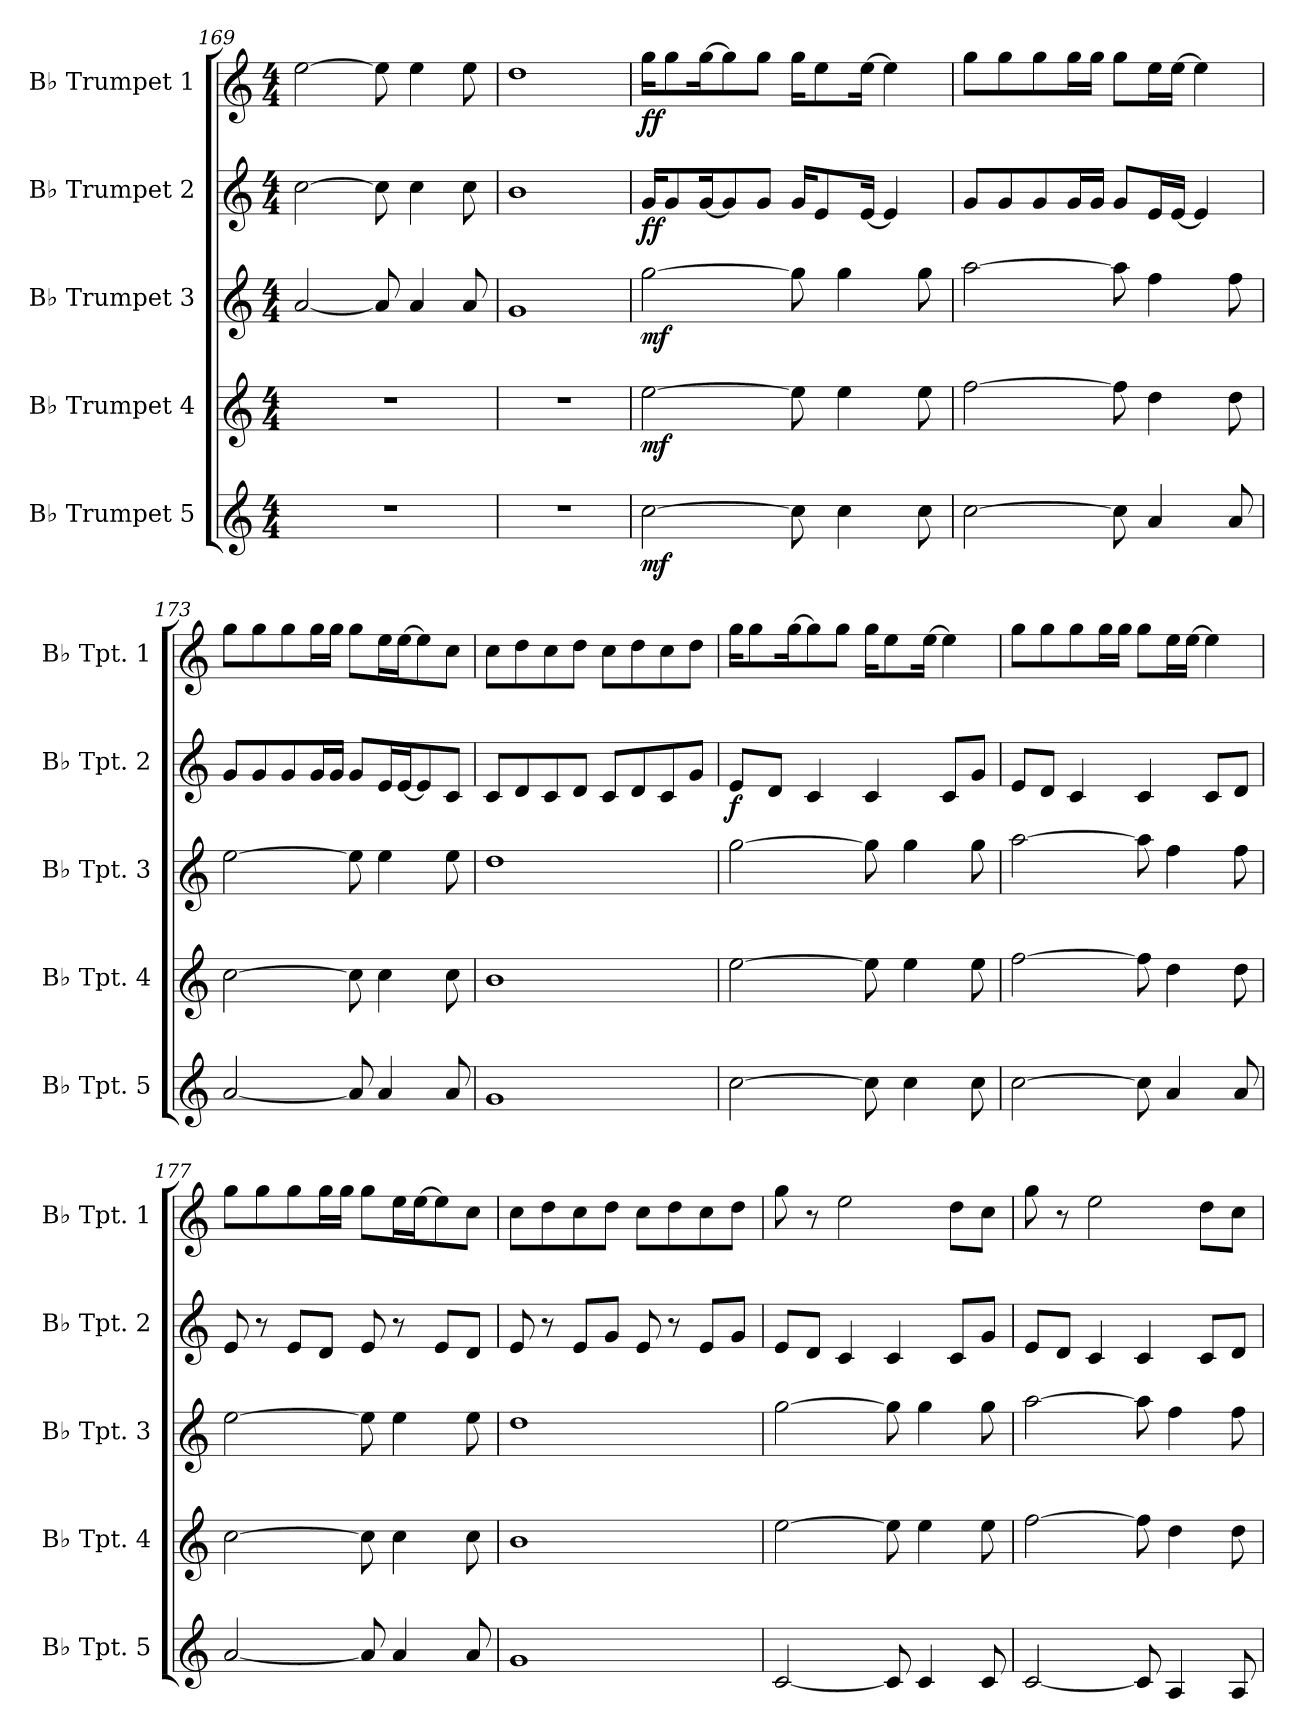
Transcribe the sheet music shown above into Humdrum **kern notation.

**kern	**dynam	**kern	**dynam	**kern	**dynam	**kern	**dynam	**kern	**dynam
*part5	*part5	*part4	*part4	*part3	*part3	*part2	*part2	*part1	*part1
*staff5	*staff5	*staff4	*staff4	*staff3	*staff3	*staff2	*staff2	*staff1	*staff1
*I"B♭ Trumpet 5	*	*I"B♭ Trumpet 4	*	*I"B♭ Trumpet 3	*	*I"B♭ Trumpet 2	*	*I"B♭ Trumpet 1	*
*I'B♭ Tpt. 5	*	*I'B♭ Tpt. 4	*	*I'B♭ Tpt. 3	*	*I'B♭ Tpt. 2	*	*I'B♭ Tpt. 1	*
!!LO:PB:g=z
*clefG2	*	*clefG2	*	*clefG2	*	*clefG2	*	*clefG2	*
*ITrd1c2	*	*ITrd1c2	*	*ITrd1c2	*	*ITrd1c2	*	*ITrd1c2	*
*k[b-e-]	*	*k[b-e-]	*	*k[b-e-]	*	*k[b-e-]	*	*k[b-e-]	*
*B-:	*	*B-:	*	*B-:	*	*B-:	*	*B-:	*
*M4/4	*	*M4/4	*	*M4/4	*	*M4/4	*	*M4/4	*
=169	=169	=169	=169	=169	=169	=169	=169	=169	=169
1r	.	1r	.	[2g/	.	[2b-\	.	[2dd\	.
.	.	.	.	8g/]	.	8b-\]	.	8dd\]	.
.	.	.	.	4g/	.	4b-\	.	4dd\	.
.	.	.	.	8g/	.	8b-\	.	8dd\	.
=170	=170	=170	=170	=170	=170	=170	=170	=170	=170
1r	.	1r	.	1f	.	1a	.	1cc	.
=171	=171	=171	=171	=171	=171	=171	=171	=171	=171
!	!LO:DY:b	!	!LO:DY:b	!	!LO:DY:b	!	!LO:DY:b	!	!LO:DY:b
[2b-\	mf	[2dd\	mf	[2ff\	mf	16f/KL	ff	16ff\KL	ff
.	.	.	.	.	.	8f/	.	8ff\	.
.	.	.	.	.	.	[16f/K	.	[16ff\K	.
.	.	.	.	.	.	8f/]	.	8ff\]	.
.	.	.	.	.	.	8f/J	.	8ff\J	.
8b-\]	.	8dd\]	.	8ff\]	.	16f/KL	.	16ff\KL	.
.	.	.	.	.	.	8d/	.	8dd\	.
4b-\	.	4dd\	.	4ff\	.	.	.	.	.
.	.	.	.	.	.	[16d/Jk	.	[16dd\Jk	.
.	.	.	.	.	.	4d/]	.	4dd\]	.
8b-\	.	8dd\	.	8ff\	.	.	.	.	.
!!LO:PB:g=z
=172	=172	=172	=172	=172	=172	=172	=172	=172	=172
[2b-\	.	[2ee-\	.	[2gg\	.	8f/L	.	8ff\L	.
.	.	.	.	.	.	8f/	.	8ff\	.
.	.	.	.	.	.	8f/	.	8ff\	.
.	.	.	.	.	.	16f/L	.	16ff\L	.
.	.	.	.	.	.	16f/JJ	.	16ff\JJ	.
8b-\]	.	8ee-\]	.	8gg\]	.	8f/L	.	8ff\L	.
4g/	.	4cc\	.	4ee-\	.	16d/L	.	16dd\L	.
.	.	.	.	.	.	[16d/JJ	.	[16dd\JJ	.
.	.	.	.	.	.	4d/]	.	4dd\]	.
8g/	.	8cc\	.	8ee-\	.	.	.	.	.
=173	=173	=173	=173	=173	=173	=173	=173	=173	=173
[2g/	.	[2b-\	.	[2dd\	.	8f/L	.	8ff\L	.
.	.	.	.	.	.	8f/	.	8ff\	.
.	.	.	.	.	.	8f/	.	8ff\	.
.	.	.	.	.	.	16f/L	.	16ff\L	.
.	.	.	.	.	.	16f/JJ	.	16ff\JJ	.
8g/]	.	8b-\]	.	8dd\]	.	8f/L	.	8ff\L	.
4g/	.	4b-\	.	4dd\	.	16d/L	.	16dd\L	.
.	.	.	.	.	.	[16d/J	.	[16dd\J	.
.	.	.	.	.	.	8d/]	.	8dd\]	.
8g/	.	8b-\	.	8dd\	.	8B-/J	.	8b-\J	.
=174	=174	=174	=174	=174	=174	=174	=174	=174	=174
1f	.	1a	.	1cc	.	8B-/L	.	8b-\L	.
.	.	.	.	.	.	8c/	.	8cc\	.
.	.	.	.	.	.	8B-/	.	8b-\	.
.	.	.	.	.	.	8c/J	.	8cc\J	.
.	.	.	.	.	.	8B-/L	.	8b-\L	.
.	.	.	.	.	.	8c/	.	8cc\	.
.	.	.	.	.	.	8B-/	.	8b-\	.
.	.	.	.	.	.	8f/J	.	8cc\J	.
=175	=175	=175	=175	=175	=175	=175	=175	=175	=175
!	!	!	!	!	!	!	!LO:DY:b	!	!
[2b-\	.	[2dd\	.	[2ff\	.	8d/L	f	16ff\KL	.
.	.	.	.	.	.	.	.	8ff\	.
.	.	.	.	.	.	8c/J	.	.	.
.	.	.	.	.	.	.	.	[16ff\K	.
.	.	.	.	.	.	4B-/	.	8ff\]	.
.	.	.	.	.	.	.	.	8ff\J	.
8b-\]	.	8dd\]	.	8ff\]	.	4B-/	.	16ff\KL	.
.	.	.	.	.	.	.	.	8dd\	.
4b-\	.	4dd\	.	4ff\	.	.	.	.	.
.	.	.	.	.	.	.	.	[16dd\Jk	.
.	.	.	.	.	.	8B-/L	.	4dd\]	.
8b-\	.	8dd\	.	8ff\	.	8f/J	.	.	.
!!LO:PB:g=z
=176	=176	=176	=176	=176	=176	=176	=176	=176	=176
[2b-\	.	[2ee-\	.	[2gg\	.	8d/L	.	8ff\L	.
.	.	.	.	.	.	8c/J	.	8ff\	.
.	.	.	.	.	.	4B-/	.	8ff\	.
.	.	.	.	.	.	.	.	16ff\L	.
.	.	.	.	.	.	.	.	16ff\JJ	.
8b-\]	.	8ee-\]	.	8gg\]	.	4B-/	.	8ff\L	.
4g/	.	4cc\	.	4ee-\	.	.	.	16dd\L	.
.	.	.	.	.	.	.	.	[16dd\JJ	.
.	.	.	.	.	.	8B-/L	.	4dd\]	.
8g/	.	8cc\	.	8ee-\	.	8c/J	.	.	.
=177	=177	=177	=177	=177	=177	=177	=177	=177	=177
[2g/	.	[2b-\	.	[2dd\	.	8d/	.	8ff\L	.
.	.	.	.	.	.	8r	.	8ff\	.
.	.	.	.	.	.	8d/L	.	8ff\	.
.	.	.	.	.	.	8c/J	.	16ff\L	.
.	.	.	.	.	.	.	.	16ff\JJ	.
8g/]	.	8b-\]	.	8dd\]	.	8d/	.	8ff\L	.
4g/	.	4b-\	.	4dd\	.	8r	.	16dd\L	.
.	.	.	.	.	.	.	.	[16dd\J	.
.	.	.	.	.	.	8d/L	.	8dd\]	.
8g/	.	8b-\	.	8dd\	.	8c/J	.	8b-\J	.
!!LO:PB:g=z
=178	=178	=178	=178	=178	=178	=178	=178	=178	=178
1f	.	1a	.	1cc	.	8d/	.	8b-\L	.
.	.	.	.	.	.	8r	.	8cc\	.
.	.	.	.	.	.	8d/L	.	8b-\	.
.	.	.	.	.	.	8f/J	.	8cc\J	.
.	.	.	.	.	.	8d/	.	8b-\L	.
.	.	.	.	.	.	8r	.	8cc\	.
.	.	.	.	.	.	8d/L	.	8b-\	.
.	.	.	.	.	.	8f/J	.	8cc\J	.
=179	=179	=179	=179	=179	=179	=179	=179	=179	=179
[2B-/	.	[2dd\	.	[2ff\	.	8d/L	.	8ff\	.
.	.	.	.	.	.	8c/J	.	8r	.
.	.	.	.	.	.	4B-/	.	2dd\	.
8B-/]	.	8dd\]	.	8ff\]	.	4B-/	.	.	.
4B-/	.	4dd\	.	4ff\	.	.	.	.	.
.	.	.	.	.	.	8B-/L	.	8cc\L	.
8B-/	.	8dd\	.	8ff\	.	8f/J	.	8b-\J	.
!!LO:PB:g=z
=180	=180	=180	=180	=180	=180	=180	=180	=180	=180
[2B-/	.	[2ee-\	.	[2gg\	.	8d/L	.	8ff\	.
.	.	.	.	.	.	8c/J	.	8r	.
.	.	.	.	.	.	4B-/	.	2dd\	.
8B-/]	.	8ee-\]	.	8gg\]	.	4B-/	.	.	.
4G/	.	4cc\	.	4ee-\	.	.	.	.	.
.	.	.	.	.	.	8B-/L	.	8cc\L	.
8G/	.	8cc\	.	8ee-\	.	8c/J	.	8b-\J	.
=	=	=	=	=	=	=	=	=	=
*-	*-	*-	*-	*-	*-	*-	*-	*-	*-
